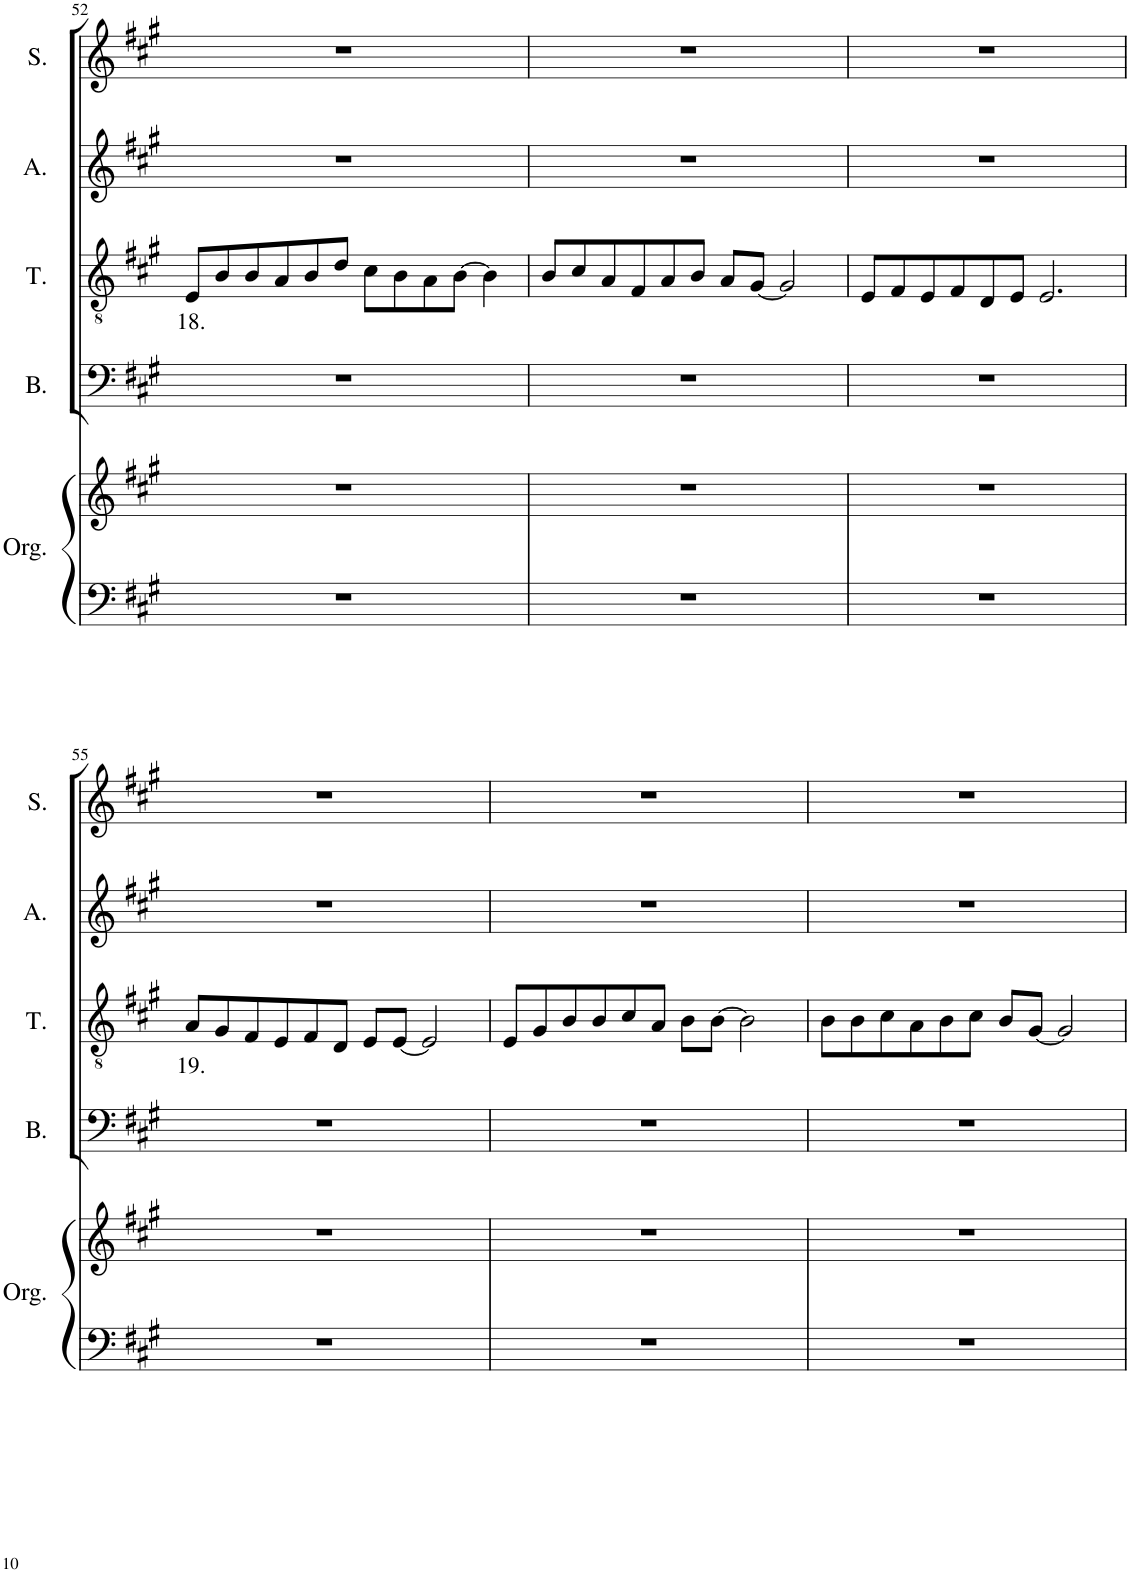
**kern	**kern	**kern	**kern	**text	**kern	**kern
*part5	*part5	*part4	*part3	*part3	*part2	*part1
*staff6	*staff5	*staff4	*staff3	*staff3	*staff2	*staff1
*I"Organ	*	*I"Bass	*I"Tenor	*	*I"Alto	*I"Soprano
*I'Org.	*	*I'B.	*I'T.	*	*I'A.	*I'S.
!!LO:PB:g=z
*clefF4	*clefG2	*clefF4	*clefGv2	*	*clefG2	*clefG2
*k[f#c#g#]	*k[f#c#g#]	*k[f#c#g#]	*k[f#c#g#]	*	*k[f#c#g#]	*k[f#c#g#]
*M6/4	*M6/4	*M6/4	*M6/4	*	*M6/4	*M6/4
=52	=52	=52	=52	=52	=52	=52
!	!	!	!	!LO:LY:b	!	!
1.r	1.r	1.r	8E/L	18.	1.r	1.r
.	.	.	8B/	.	.	.
.	.	.	8B/	.	.	.
.	.	.	8A/	.	.	.
.	.	.	8B/	.	.	.
.	.	.	8d/J	.	.	.
.	.	.	8c#\L	.	.	.
.	.	.	8B\	.	.	.
.	.	.	8A\	.	.	.
.	.	.	[8B\J	.	.	.
.	.	.	4B\]	.	.	.
=53	=53	=53	=53	=53	=53	=53
1.r	1.r	1.r	8B/L	.	1.r	1.r
.	.	.	8c#/	.	.	.
.	.	.	8A/	.	.	.
.	.	.	8F#/	.	.	.
.	.	.	8A/	.	.	.
.	.	.	8B/J	.	.	.
.	.	.	8A/L	.	.	.
.	.	.	[8G#/J	.	.	.
.	.	.	2G#/]	.	.	.
=54	=54	=54	=54	=54	=54	=54
1.r	1.r	1.r	8E/L	.	1.r	1.r
.	.	.	8F#/	.	.	.
.	.	.	8E/	.	.	.
.	.	.	8F#/	.	.	.
.	.	.	8D/	.	.	.
.	.	.	8E/J	.	.	.
.	.	.	2.E/	.	.	.
!!LO:LB:g=z
=55	=55	=55	=55	=55	=55	=55
!	!	!	!	!LO:LY:b	!	!
1.r	1.r	1.r	8A/L	19.	1.r	1.r
.	.	.	8G#/	.	.	.
.	.	.	8F#/	.	.	.
.	.	.	8E/	.	.	.
.	.	.	8F#/	.	.	.
.	.	.	8D/J	.	.	.
.	.	.	8E/L	.	.	.
.	.	.	[8E/J	.	.	.
.	.	.	2E/]	.	.	.
=56	=56	=56	=56	=56	=56	=56
1.r	1.r	1.r	8E/L	.	1.r	1.r
.	.	.	8G#/	.	.	.
.	.	.	8B/	.	.	.
.	.	.	8B/	.	.	.
.	.	.	8c#/	.	.	.
.	.	.	8A/J	.	.	.
.	.	.	8B\L	.	.	.
.	.	.	[8B\J	.	.	.
.	.	.	2B\]	.	.	.
=57	=57	=57	=57	=57	=57	=57
1.r	1.r	1.r	8B\L	.	1.r	1.r
.	.	.	8B\	.	.	.
.	.	.	8c#\	.	.	.
.	.	.	8A\	.	.	.
.	.	.	8B\	.	.	.
.	.	.	8c#\J	.	.	.
.	.	.	8B/L	.	.	.
.	.	.	[8G#/J	.	.	.
.	.	.	2G#/]	.	.	.
=	=	=	=	=	=	=
*-	*-	*-	*-	*-	*-	*-
